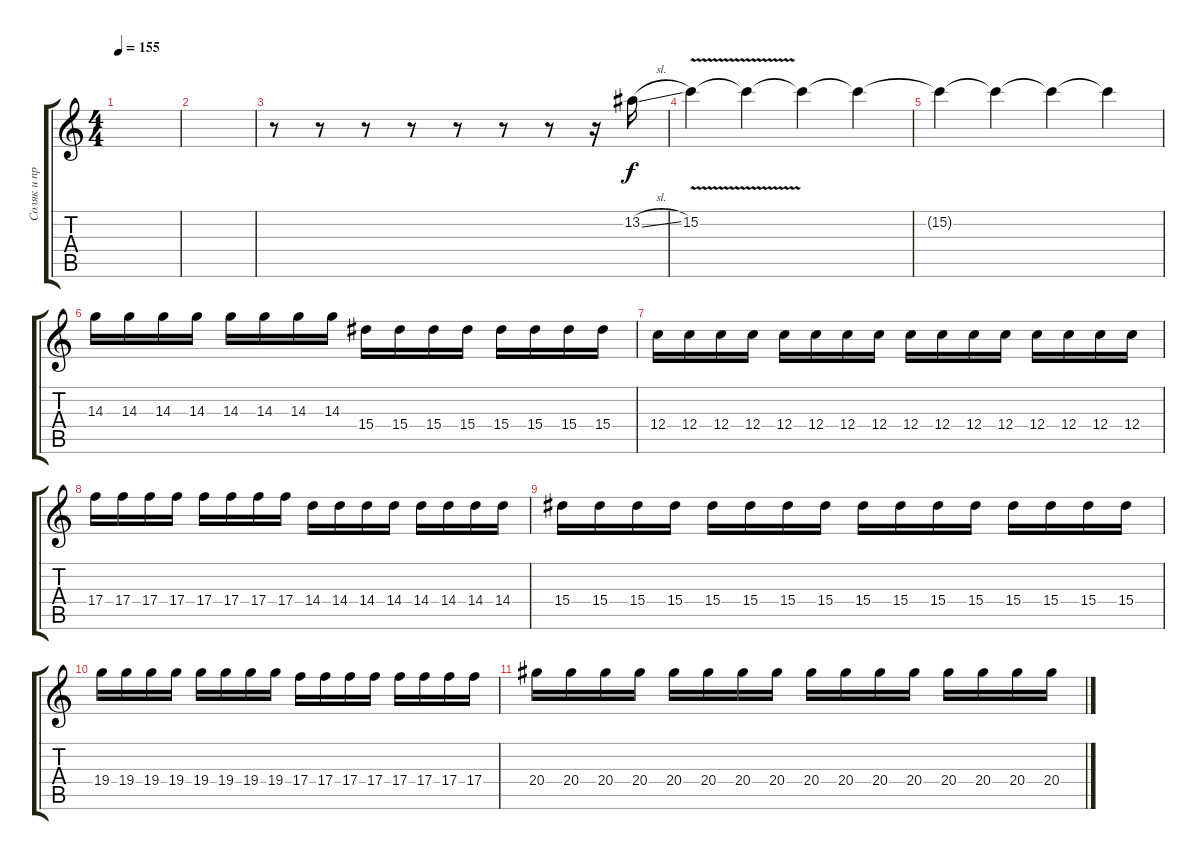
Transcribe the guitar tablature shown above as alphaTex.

\track ("Соляк и прочая херня" "Соляк и пр") {instrument distortionguitar}
\staff {score tabs}
\tuning (D4 A3 F3 C3 G2 C2) {hide}
\ts (4 4)
\tempo 155
\clef g2
\ks c
|
|
r.8 r.8 r.8 r.8 r.8 r.8 r.8 r.16 13.2{sl}.16 |
15.2{v}.4{volume 6} 15.2{t}.4 15.2{t}.4 15.2{t}.4 |
15.2{t}.4 15.2{t}.4 15.2{t}.4 15.2{t}.4 |
14.3.16{volume 12} 14.3.16 14.3.16 14.3.16 14.3.16 14.3.16 14.3.16 14.3.16 15.4.16 15.4.16 15.4.16 15.4.16 15.4.16 15.4.16 15.4.16 15.4.16 |
12.4.16 12.4.16 12.4.16 12.4.16 12.4.16 12.4.16 12.4.16 12.4.16 12.4.16 12.4.16 12.4.16 12.4.16 12.4.16 12.4.16 12.4.16 12.4.16 |
17.4.16 17.4.16 17.4.16 17.4.16 17.4.16 17.4.16 17.4.16 17.4.16 14.4.16 14.4.16 14.4.16 14.4.16 14.4.16 14.4.16 14.4.16 14.4.16 |
15.4.16 15.4.16 15.4.16 15.4.16 15.4.16 15.4.16 15.4.16 15.4.16 15.4.16 15.4.16 15.4.16 15.4.16 15.4.16 15.4.16 15.4.16 15.4.16 |
19.4.16 19.4.16 19.4.16 19.4.16 19.4.16 19.4.16 19.4.16 19.4.16 17.4.16 17.4.16 17.4.16 17.4.16 17.4.16 17.4.16 17.4.16 17.4.16 |
20.4.16 20.4.16 20.4.16 20.4.16 20.4.16 20.4.16 20.4.16 20.4.16 20.4.16 20.4.16 20.4.16 20.4.16 20.4.16 20.4.16 20.4.16 20.4.16
